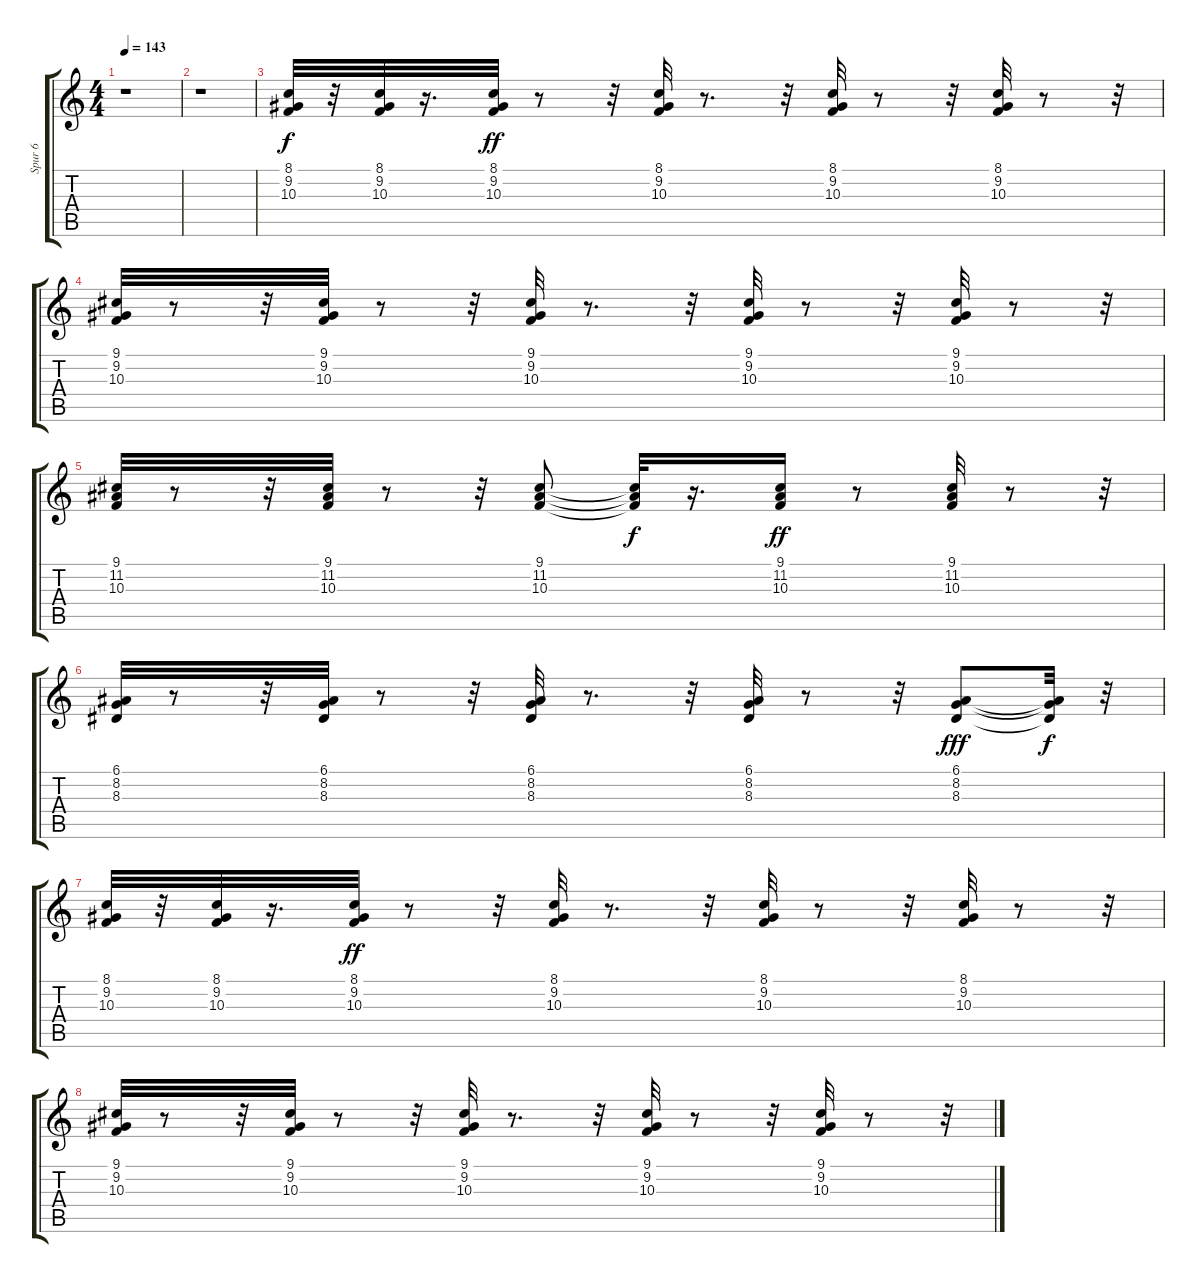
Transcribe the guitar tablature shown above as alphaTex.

\track ("Spur 6" "Spur 6") {instrument lead2sawtooth}
\staff {score tabs}
\tuning (E4 B3 G3 D3 A2 E2) {hide}
\ts (4 4)
\tempo 143
\clef g2
\ks c
r.1{dy f} |
r.1 |
(8.1 9.2 10.3).32 r.32 (8.1 9.2 10.3).32 r.16{d} (8.1 9.2 10.3).32{dy ff} r.8 r.32 (8.1 9.2 10.3).32 r.8{d} r.32 (8.1 9.2 10.3).32 r.8 r.32 (8.1 9.2 10.3).32 r.8 r.32 |
(9.1 9.2 10.3).32 r.8 r.32 (9.1 9.2 10.3).32 r.8 r.32 (9.1 9.2 10.3).32 r.8{d} r.32 (9.1 9.2 10.3).32 r.8 r.32 (9.1 9.2 10.3).32 r.8 r.32 |
(9.1 11.2 10.3).32 r.8 r.32 (9.1 11.2 10.3).32 r.8 r.32 (9.1 11.2 10.3).8 (9.1{t} 11.2{t} 10.3{t}).32{dy f} r.16{d} (9.1 11.2 10.3).16{dy ff} r.8 (9.1 11.2 10.3).32 r.8 r.32 |
(6.1 8.2 8.3).32 r.8 r.32 (6.1 8.2 8.3).32 r.8 r.32 (6.1 8.2 8.3).32 r.8{d} r.32 (6.1 8.2 8.3).32 r.8 r.32 (6.1 8.2 8.3).8{dy fff} (6.1{t} 8.2{t} 8.3{t}).32{dy f} r.32 |
(8.1 9.2 10.3).32 r.32 (8.1 9.2 10.3).32 r.16{d} (8.1 9.2 10.3).32{dy ff} r.8 r.32 (8.1 9.2 10.3).32 r.8{d} r.32 (8.1 9.2 10.3).32 r.8 r.32 (8.1 9.2 10.3).32 r.8 r.32 |
(9.1 9.2 10.3).32 r.8 r.32 (9.1 9.2 10.3).32 r.8 r.32 (9.1 9.2 10.3).32 r.8{d} r.32 (9.1 9.2 10.3).32 r.8 r.32 (9.1 9.2 10.3).32 r.8 r.32
